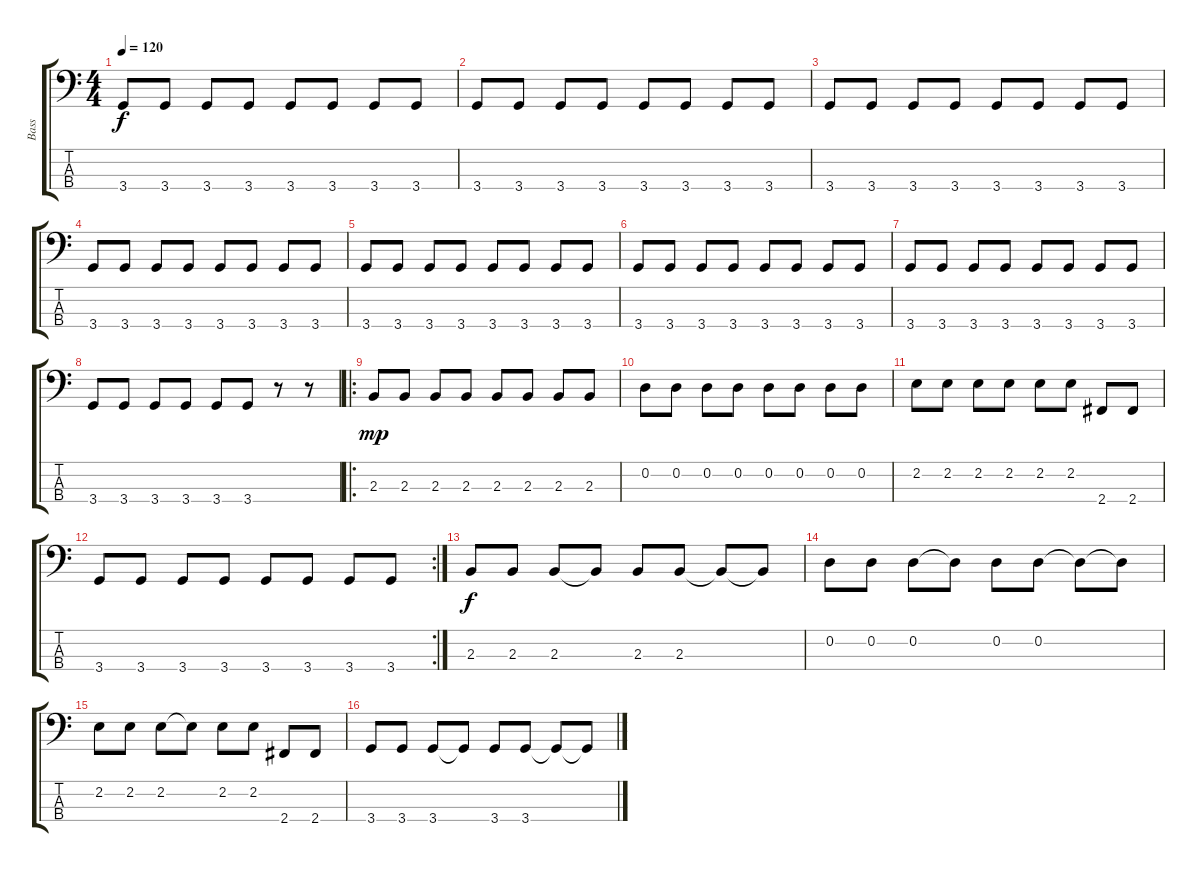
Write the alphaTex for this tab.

\track ("Bass" "Bass") {instrument electricbassfinger}
\staff {score tabs}
\tuning (G2 D2 A1 E1) {hide}
\ts (4 4)
\tempo 120
\clef f4
\ks c
3.4.8{dy f} 3.4.8 3.4.8 3.4.8 3.4.8 3.4.8 3.4.8 3.4.8 |
3.4.8 3.4.8 3.4.8 3.4.8 3.4.8 3.4.8 3.4.8 3.4.8 |
3.4.8 3.4.8 3.4.8 3.4.8 3.4.8 3.4.8 3.4.8 3.4.8 |
3.4.8 3.4.8 3.4.8 3.4.8 3.4.8 3.4.8 3.4.8 3.4.8 |
3.4.8 3.4.8 3.4.8 3.4.8 3.4.8 3.4.8 3.4.8 3.4.8 |
3.4.8 3.4.8 3.4.8 3.4.8 3.4.8 3.4.8 3.4.8 3.4.8 |
3.4.8 3.4.8 3.4.8 3.4.8 3.4.8 3.4.8 3.4.8 3.4.8 |
3.4.8 3.4.8 3.4.8 3.4.8 3.4.8 3.4.8 r.8 r.8 |
\ro
2.3.8{dy mp} 2.3.8 2.3.8 2.3.8 2.3.8 2.3.8 2.3.8 2.3.8 |
0.2.8 0.2.8 0.2.8 0.2.8 0.2.8 0.2.8 0.2.8 0.2.8 |
2.2.8 2.2.8 2.2.8 2.2.8 2.2.8 2.2.8 2.4.8 2.4.8 |
\rc 2
3.4.8 3.4.8 3.4.8 3.4.8 3.4.8 3.4.8 3.4.8 3.4.8 |
2.3.8{dy f} 2.3.8 2.3.8 2.3{t}.8 2.3.8 2.3.8 2.3{t}.8 2.3{t}.8 |
0.2.8 0.2.8 0.2.8 0.2{t}.8 0.2.8 0.2.8 0.2{t}.8 0.2{t}.8 |
2.2.8 2.2.8 2.2.8 2.2{t}.8 2.2.8 2.2.8 2.4.8 2.4.8 |
3.4.8 3.4.8 3.4.8 3.4{t}.8 3.4.8 3.4.8 3.4{t}.8 3.4{t}.8
